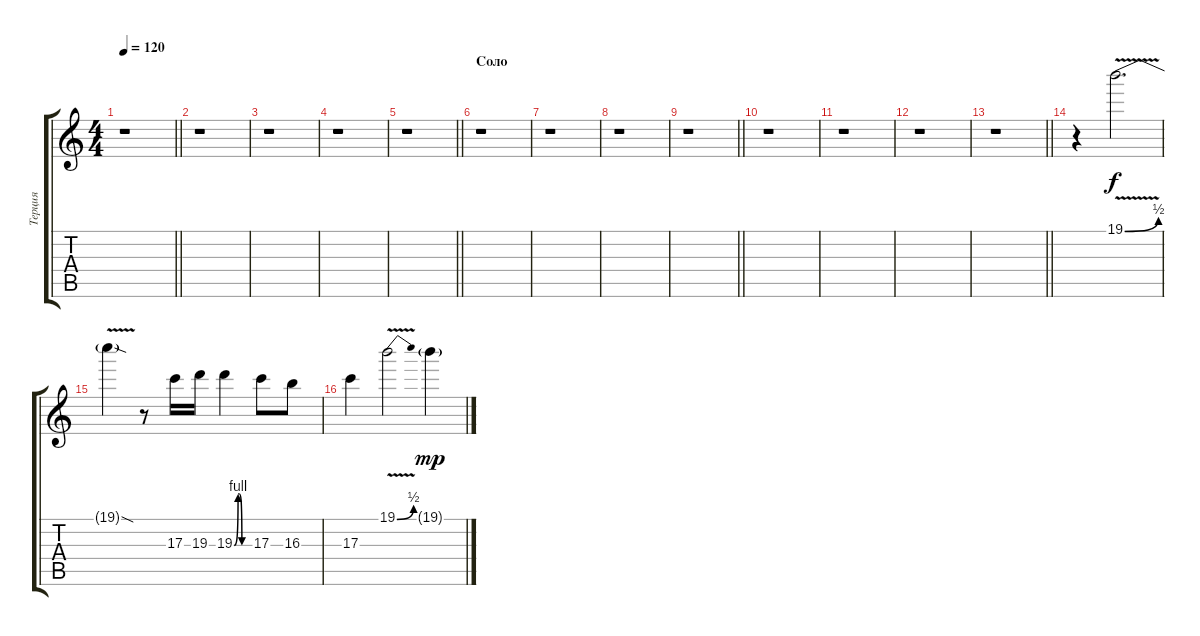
\track ("Терция" "Терция") {instrument overdrivenguitar}
\staff {score tabs}
\tuning (E4 B3 G3 D3 A2 E2) {hide}
\ts (4 4)
\tempo 120
\clef g2
\barLineRight lightlight
\ks c
r.1{dy f} |
r.1 |
r.1 |
r.1 |
\barLineRight lightlight
r.1 |
\section ("" "Соло")
r.1 |
r.1 |
r.1 |
\barLineRight lightlight
r.1 |
r.1 |
r.1 |
r.1 |
\barLineRight lightlight
r.1 |
r.4 19.1{be (bend 0 0 60 2) v}.2{d} |
19.1{sod t}.4 r.8 17.3.16 19.3.16 19.3{be (custom 0 0 15 4 20 4 30 0 45 0 60 0)}.4 17.3.8 16.3.8 |
17.3.4 19.1{be (bend 0 0 60 2) v}.2 19.1{g}.4{dy mp}
